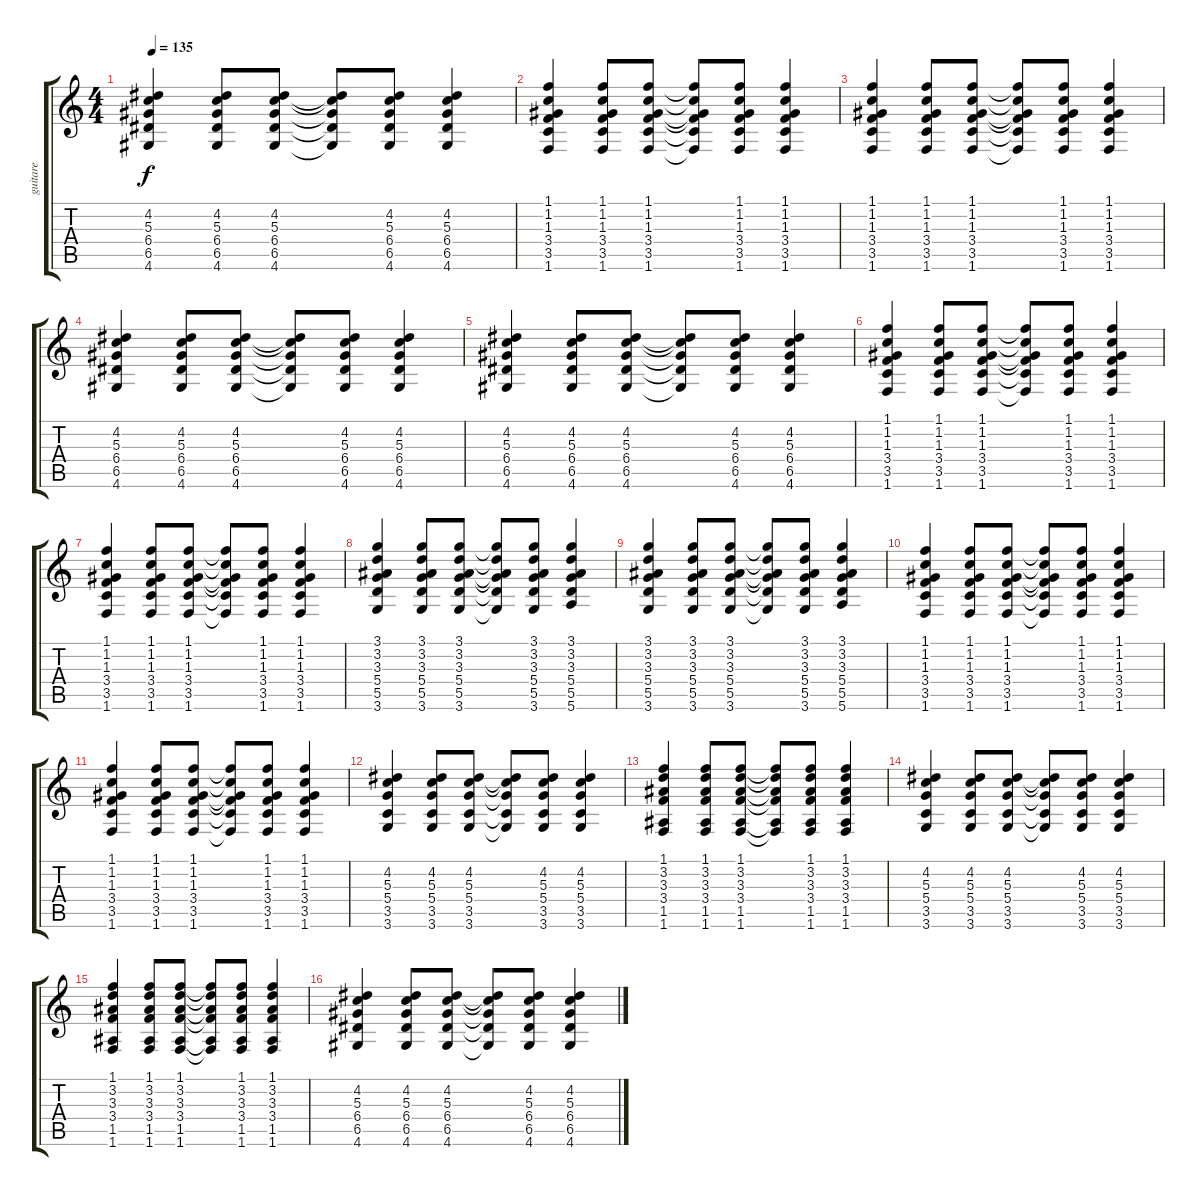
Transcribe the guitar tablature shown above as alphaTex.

\track ("guitare" "guitare") {instrument acousticguitarnylon}
\staff {score tabs}
\tuning (E4 B3 G3 D3 A2 E2) {hide}
\ts (4 4)
\tempo 135
\clef g2
\ks c
(4.2 5.3 6.4 6.5 4.6).4{dy f} (4.2 5.3 6.4 6.5 4.6).8 (4.2 5.3 6.4 6.5 4.6).8 (4.2{t} 5.3{t} 6.4{t} 6.5{t} 4.6{t}).8 (4.2 5.3 6.4 6.5 4.6).8 (4.2 5.3 6.4 6.5 4.6).4 |
(1.1 1.2 1.3 3.4 3.5 1.6).4 (1.1 1.2 1.3 3.4 3.5 1.6).8 (1.1 1.2 1.3 3.4 3.5 1.6).8 (1.1{t} 1.2{t} 1.3{t} 3.4{t} 3.5{t} 1.6{t}).8 (1.1 1.2 1.3 3.4 3.5 1.6).8 (1.1 1.2 1.3 3.4 3.5 1.6).4 |
(1.1 1.2 1.3 3.4 3.5 1.6).4 (1.1 1.2 1.3 3.4 3.5 1.6).8 (1.1 1.2 1.3 3.4 3.5 1.6).8 (1.1{t} 1.2{t} 1.3{t} 3.4{t} 3.5{t} 1.6{t}).8 (1.1 1.2 1.3 3.4 3.5 1.6).8 (1.1 1.2 1.3 3.4 3.5 1.6).4 |
(4.2 5.3 6.4 6.5 4.6).4 (4.2 5.3 6.4 6.5 4.6).8 (4.2 5.3 6.4 6.5 4.6).8 (4.2{t} 5.3{t} 6.4{t} 6.5{t} 4.6{t}).8 (4.2 5.3 6.4 6.5 4.6).8 (4.2 5.3 6.4 6.5 4.6).4 |
(4.2 5.3 6.4 6.5 4.6).4 (4.2 5.3 6.4 6.5 4.6).8 (4.2 5.3 6.4 6.5 4.6).8 (4.2{t} 5.3{t} 6.4{t} 6.5{t} 4.6{t}).8 (4.2 5.3 6.4 6.5 4.6).8 (4.2 5.3 6.4 6.5 4.6).4 |
(1.1 1.2 1.3 3.4 3.5 1.6).4 (1.1 1.2 1.3 3.4 3.5 1.6).8 (1.1 1.2 1.3 3.4 3.5 1.6).8 (1.1{t} 1.2{t} 1.3{t} 3.4{t} 3.5{t} 1.6{t}).8 (1.1 1.2 1.3 3.4 3.5 1.6).8 (1.1 1.2 1.3 3.4 3.5 1.6).4 |
(1.1 1.2 1.3 3.4 3.5 1.6).4 (1.1 1.2 1.3 3.4 3.5 1.6).8 (1.1 1.2 1.3 3.4 3.5 1.6).8 (1.1{t} 1.2{t} 1.3{t} 3.4{t} 3.5{t} 1.6{t}).8 (1.1 1.2 1.3 3.4 3.5 1.6).8 (1.1 1.2 1.3 3.4 3.5 1.6).4 |
(3.1 3.2 3.3 5.4 5.5 3.6).4 (3.1 3.2 3.3 5.4 5.5 3.6).8 (3.1 3.2 3.3 5.4 5.5 3.6).8 (3.1{t} 3.2{t} 3.3{t} 5.4{t} 5.5{t} 3.6{t}).8 (3.1 3.2 3.3 5.4 5.5 3.6).8 (3.1 3.2 3.3 5.4 5.5 5.6).4 |
(3.1 3.2 3.3 5.4 5.5 3.6).4 (3.1 3.2 3.3 5.4 5.5 3.6).8 (3.1 3.2 3.3 5.4 5.5 3.6).8 (3.1{t} 3.2{t} 3.3{t} 5.4{t} 5.5{t} 3.6{t}).8 (3.1 3.2 3.3 5.4 5.5 3.6).8 (3.1 3.2 3.3 5.4 5.5 5.6).4 |
(1.1 1.2 1.3 3.4 3.5 1.6).4 (1.1 1.2 1.3 3.4 3.5 1.6).8 (1.1 1.2 1.3 3.4 3.5 1.6).8 (1.1{t} 1.2{t} 1.3{t} 3.4{t} 3.5{t} 1.6{t}).8 (1.1 1.2 1.3 3.4 3.5 1.6).8 (1.1 1.2 1.3 3.4 3.5 1.6).4 |
(1.1 1.2 1.3 3.4 3.5 1.6).4 (1.1 1.2 1.3 3.4 3.5 1.6).8 (1.1 1.2 1.3 3.4 3.5 1.6).8 (1.1{t} 1.2{t} 1.3{t} 3.4{t} 3.5{t} 1.6{t}).8 (1.1 1.2 1.3 3.4 3.5 1.6).8 (1.1 1.2 1.3 3.4 3.5 1.6).4 |
(4.2 5.3 5.4 3.5 3.6).4 (4.2 5.3 5.4 3.5 3.6).8 (4.2 5.3 5.4 3.5 3.6).8 (4.2{t} 5.3{t} 5.4{t} 3.5{t} 3.6{t}).8 (4.2 5.3 5.4 3.5 3.6).8 (4.2 5.3 5.4 3.5 3.6).4 |
(1.1 3.2 3.3 3.4 1.5 1.6).4 (1.1 3.2 3.3 3.4 1.5 1.6).8 (1.1 3.2 3.3 3.4 1.5 1.6).8 (1.1{t} 3.2{t} 3.3{t} 3.4{t} 1.5{t} 1.6{t}).8 (1.1 3.2 3.3 3.4 1.5 1.6).8 (1.1 3.2 3.3 3.4 1.5 1.6).4 |
(4.2 5.3 5.4 3.5 3.6).4 (4.2 5.3 5.4 3.5 3.6).8 (4.2 5.3 5.4 3.5 3.6).8 (4.2{t} 5.3{t} 5.4{t} 3.5{t} 3.6{t}).8 (4.2 5.3 5.4 3.5 3.6).8 (4.2 5.3 5.4 3.5 3.6).4 |
(1.1 3.2 3.3 3.4 1.5 1.6).4 (1.1 3.2 3.3 3.4 1.5 1.6).8 (1.1 3.2 3.3 3.4 1.5 1.6).8 (1.1{t} 3.2{t} 3.3{t} 3.4{t} 1.5{t} 1.6{t}).8 (1.1 3.2 3.3 3.4 1.5 1.6).8 (1.1 3.2 3.3 3.4 1.5 1.6).4 |
(4.2 5.3 6.4 6.5 4.6).4 (4.2 5.3 6.4 6.5 4.6).8 (4.2 5.3 6.4 6.5 4.6).8 (4.2{t} 5.3{t} 6.4{t} 6.5{t} 4.6{t}).8 (4.2 5.3 6.4 6.5 4.6).8 (4.2 5.3 6.4 6.5 4.6).4
